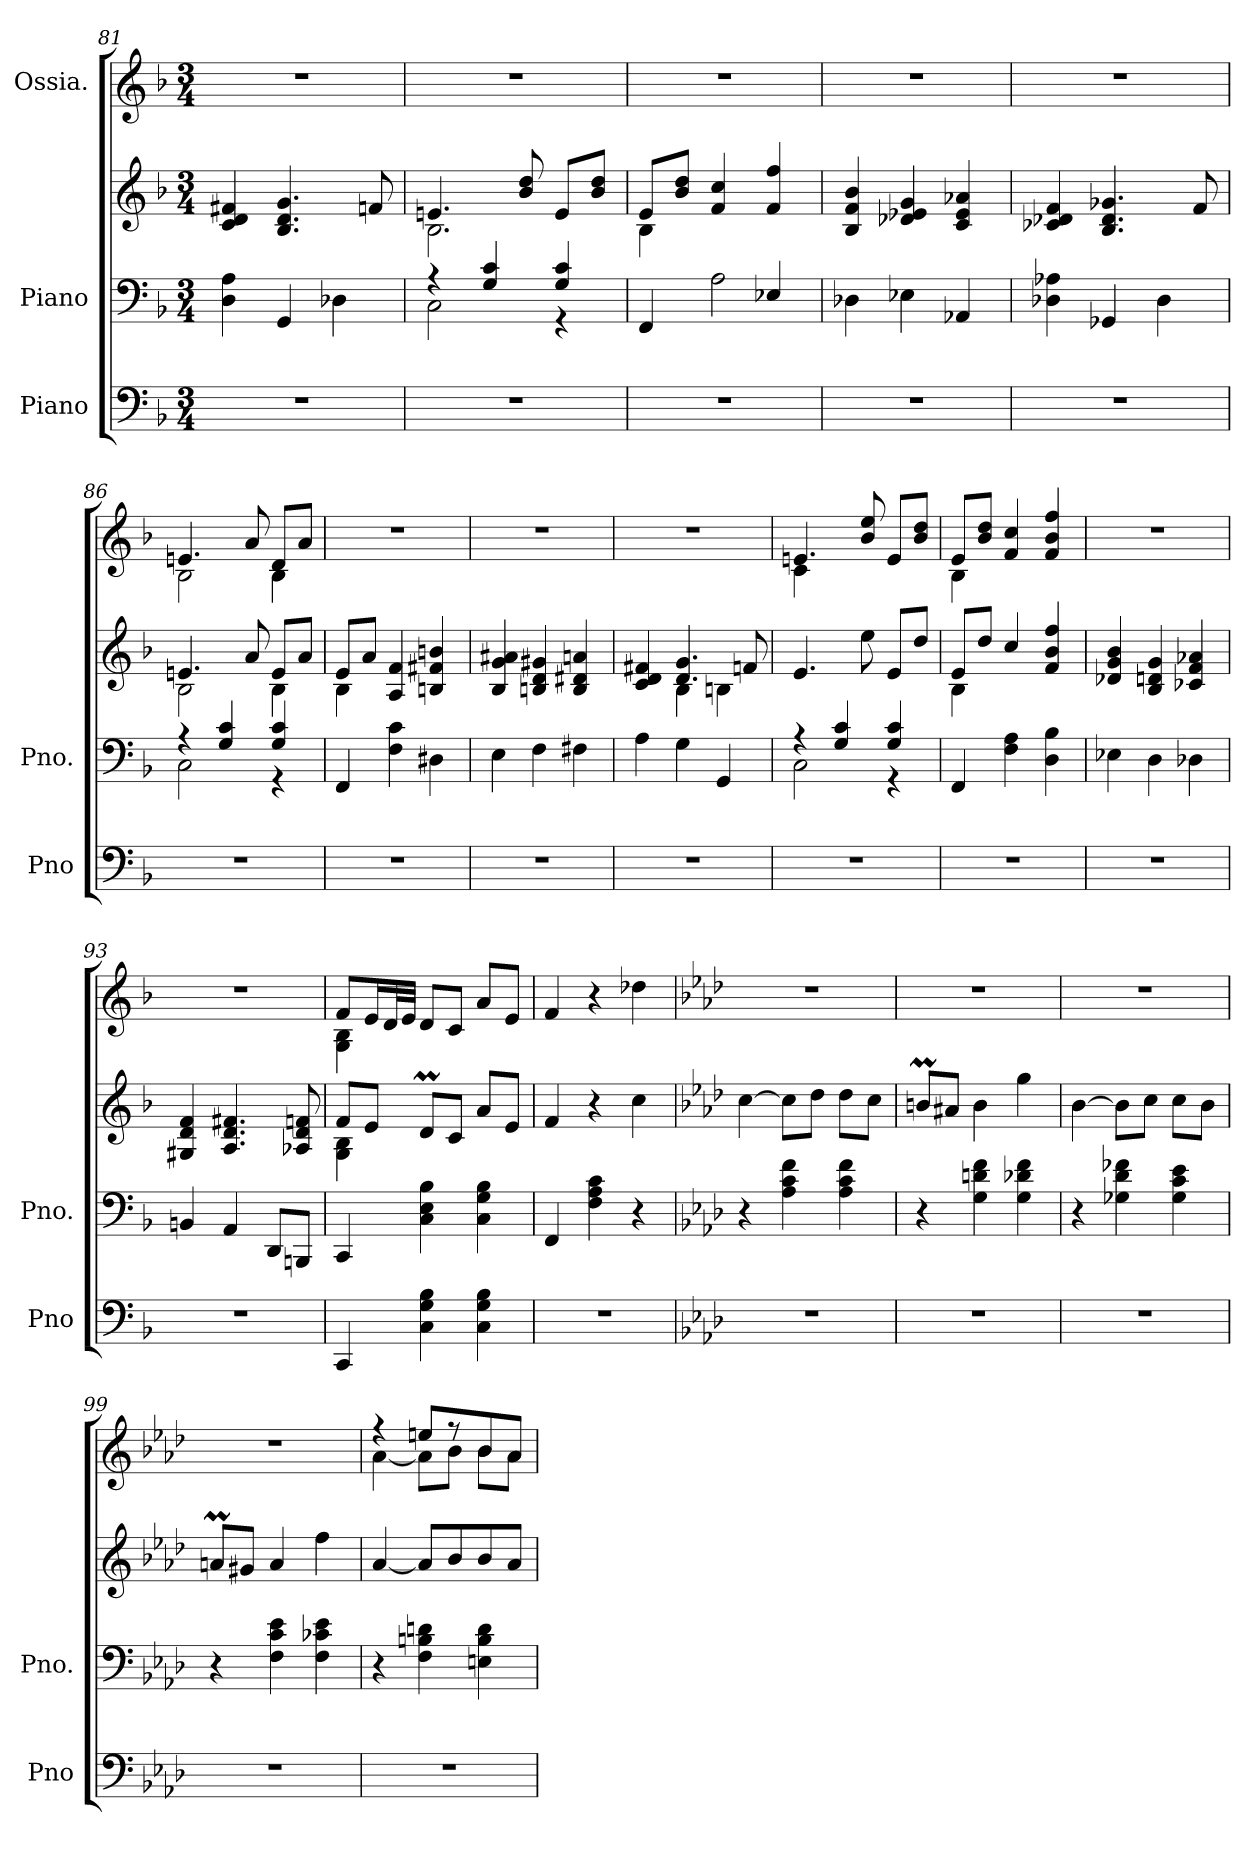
**kern	**kern	**kern	**kern
*part3	*part2	*part2	*part1
*staff4	*staff3	*staff2	*staff1
*I"Piano	*I"Piano	*	*I"Ossia.
*I'Pno	*I'Pno.	*	*
*clefF4	*clefF4	*clefG2	*clefG2
*k[b-]	*k[b-]	*k[b-]	*k[b-]
*M3/4	*M3/4	*M3/4	*M3/4
=81	=81	=81	=81
2.r	4D\ 4A\	4c/ 4d/ 4f#X/	2.r
.	4GG/	4.B-i/ 4.d/ 4.g/	.
.	4D-X\	.	.
.	.	8fn/	.
!!LO:LB:g=z
=82	=82	=82	=82
*	*^	*^	*
2.r	4r	2C\	4.eni/	2.B-\	2.r
.	4G/ 4c/	.	.	.	.
.	.	.	8b-/ 8dd/	.	.
.	4G/ 4c/	4r	8e/L	.	.
.	.	.	8b-/ 8dd/J	.	.
=83	=83	=83	=83	=83	=83
2.r	4FF/	4ryy	8e/L	4B-\	2.r
.	.	.	8b-/ 8dd/J	.	.
.	4rAAAyy	2A\	4f/ 4cc/	2ryy	.
.	4E-X/	.	4f/ 4ff/	.	.
*	*v	*v	*	*	*
*	*	*v	*v	*
=84	=84	=84	=84
2.r	4D-X\	4B-/ 4f/ 4b-/	2.r
.	4E-X\	4d-X/ 4e-X/ 4g/	.
.	4AA-X/	4c/ 4e-/ 4a-X/	.
=85	=85	=85	=85
2.r	4D-X\ 4A-X\	4c-X/ 4d-X/ 4f/	2.r
.	4GG-X/	4.B-/ 4.d-/ 4.g-X/	.
.	4D-\	.	.
.	.	8f/	.
=86	=86	=86	=86
*	*^	*^	*^
2.r	4r	2C\	4.eni/	2B-\	4.eni/	2B-\
.	4G/ 4c/	.	.	.	.	.
.	.	.	8a/	.	8a/	.
.	4G/ 4c/	4r	8e/L	4B-\	8d/L	4B-\
.	.	.	8a/J	.	8a/J	.
*	*v	*v	*	*	*v	*v
=87	=87	=87	=87	=87
2.r	4FF/	8e/L	4B-\	2.r
.	.	8a/J	.	.
.	4F\ 4c\	4A/ 4f/	2ryy	.
.	4D#X\	4Bn/ 4f#X/ 4bn/	.	.
*	*	*v	*v	*
!!LO:PB:g=z
=88	=88	=88	=88
2.r	4E\	4B-/ 4g/ 4a#X/	2.r
.	4F\	4Bn/ 4d/ 4g#X/	.
.	4F#X\	4B/ 4d#X/ 4an/	.
=89	=89	=89	=89
*	*	*^	*
2.r	4A\	4c/ 4d/ 4f#X/	4ryy	2.r
.	4G\	4.d/ 4.g/	4B-\	.
.	4GG/	.	4Bn\	.
.	.	8fn/	.	.
*	*	*v	*v	*
=90	=90	=90	=90
*	*^	*	*^
2.r	4r	2Cj\	4.e/	4.eni/	4c\
.	4Gj/ 4cj/	.	.	.	2ryy
.	.	.	8ee\	8b-/ 8ee/	.
.	4Gj/ 4cj/	4r	8e/L	8e/L	.
.	.	.	8dd/J	8b-/ 8dd/J	.
*	*v	*v	*	*	*
=91	=91	=91	=91	=91
*	*	*^	*	*
2.r	4FF/	8e/L	4B-\	8e/L	4B-\
.	.	8dd/J	.	8b-/ 8dd/J	.
.	4F\ 4A\	4cc/	2ryy	4f/ 4cc/	2ryy
.	4D\ 4B-i\	4f/ 4b-/ 4ff/	.	4f/ 4b-/ 4ff/	.
*	*	*v	*v	*	*
*	*	*	*v	*v
=92	=92	=92	=92
2.r	4E-X\	4d-X/ 4g/ 4b-/	2.r
.	4D\	4B-/ 4dn/ 4g/	.
.	4D-X\	4c-X/ 4f/ 4a-X/	.
=93	=93	=93	=93
2.r	4BBn/	4G#X/ 4d/ 4f/	2.r
.	4AA/	4.A/ 4.d/ 4.f#X/	.
.	8DD/L	.	.
.	8BBBn/J	8A-X/ 8d/ 8fn/	.
!!LO:LB:g=z
=94	=94	=94	=94
*	*	*^	*^
4CC/	4CC/	8f/L	4G\ 4B-\	8f/L	4G\ 4B-\
.	.	8e/J	.	16e/L	.
.	.	.	.	32d/L	.
.	.	.	.	32e/JJJ	.
4C\ 4G\ 4B-\	4C\ 4E\ 4B-\	8dM/L	2ryy	8d/L	2ryy
.	.	8c/J	.	8c/J	.
4C\ 4G\ 4B-\	4C\ 4G\ 4B-\	8a/L	.	8a/L	.
.	.	8e/J	.	8e/J	.
*	*	*v	*v	*	*
*	*	*	*v	*v
=95	=95	=95	=95
2.r	4FF/	4f/	4f/
.	4F\ 4A\ 4c\	4r	4r
.	4r	4cc\	4dd-X\
=96	=96	=96	=96
*k[b-e-a-d-]	*k[b-e-a-d-]	*k[b-e-a-d-]	*k[b-e-a-d-]
2.r	4r	[4cc\	2.r
.	4A-\ 4c\ 4f\	8cc\L]	.
.	.	8dd-\J	.
.	4A-\ 4c\ 4f\	8dd-\L	.
.	.	8cc\J	.
=97	=97	=97	=97
2.r	4r	8bnm/L	2.r
.	.	8a#X/J	.
.	4G\ 4dn\ 4f\	4b\	.
.	4G\ 4d-X\ 4f\	4gg\	.
=98	=98	=98	=98
2.r	4r	[4b-\	2.r
.	4G-X\ 4d-i\ 4f-X\	8b-\L]	.
.	.	8cc\J	.
.	4G-\ 4c\ 4e-\	8cc\L	.
.	.	8b-\J	.
=99	=99	=99	=99
2.r	4r	8anm/L	2.r
.	.	8g#X/J	.
.	4F\ 4c\ 4e-\	4a/	.
.	4F\ 4c-X\ 4e-\	4ff\	.
!!LO:LB:g=z
=100	=100	=100	=100
*	*	*	*^
2.r	4r	[4a-i/	4r	[4a-\
.	4F\ 4Bn\ 4dn\	8a-/L]	8een/L	8a-\L]
.	.	8b-/	8r	8b-\J
.	4En\ 4B\ 4d\	8b-/	8b-/	8b-\L
.	.	8a-/J	8a-/J	8a-\J
*	*	*	*v	*v
=	=	=	=
*-	*-	*-	*-
